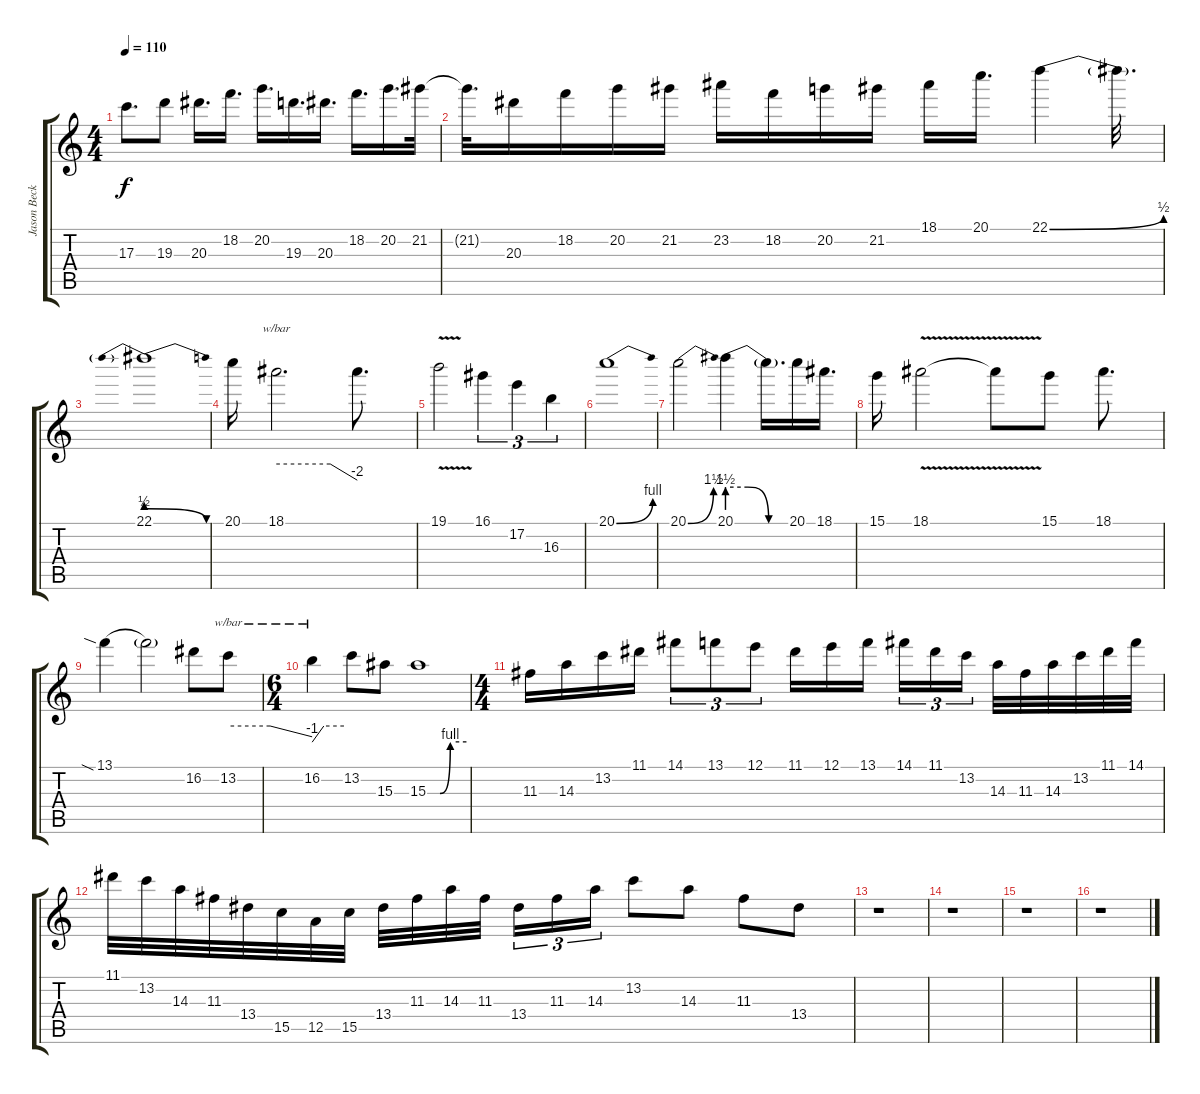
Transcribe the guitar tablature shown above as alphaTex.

\track ("Jason Becker" "Jason Beck") {instrument distortionguitar}
\staff {score tabs}
\tuning (E4 B3 G3 D3 A2 E2) {hide}
\ts (4 4)
\tempo 110
\clef g2
\ks c
17.3.8{d dy f} 19.3.8 20.3.16{d} 18.2.16{d} 20.2.16{d} 19.3.16{d} 20.3.16{d} 18.2.16{d} 20.2.16{d} 21.2.32 |
21.2{t}.32{d} 20.3.16 18.2.16 20.2.16 21.2.16 23.2.16 18.2.16 20.2.16 21.2.16 18.1.16 20.1.16{d} 22.1{be (bend 0 0 60 2)}.4 22.1{t}.32{d} |
22.1{be (prebendrelease 0 2 60 0)}.1 |
20.1.16 18.1.2{d tbe (custom default 0 0 40 0 60 -8)} 18.1{t}.8{d} |
19.1{v}.2 16.1.4{tu (3 2)} 17.2.4{tu (3 2)} 16.3.4{tu (3 2)} |
20.1{be (bend 0 0 60 4)}.1 |
20.1{be (bend 0 0 60 6)}.2 20.1{be (custom 0 6 20 6 40 0 60 0)}.4 20.1{t}.16{d} 20.1.16 18.1.16{d} |
15.1.16 18.1{v}.2 18.1{t}.8 15.1.8 18.1.8{d} |
13.1{be (hold 0 0 60 0) sia}.4 13.1{t}.2 16.2.8 13.2.8{tbe (custom default 0 0 30 0 60 -4)} |
\ts (6 4)
16.2.4{tbe (custom default 0 -8 22 0 60 0)} 13.2.8 15.3.8 15.3{be (custom 0 0 19 0 35 4 60 4)}.1 |
\ts (4 4)
11.3.16 14.3.16 13.2.16 11.1.16 14.1.8{tu (3 2)} 13.1.8{tu (3 2)} 12.1.8{tu (3 2)} 11.1.16 12.1.16 13.1.16{beam splitsecondary} 14.1.16{tu (3 2)} 11.1.16{tu (3 2)} 13.2.16{tu (3 2) beam splitsecondary} 14.3.32 11.3.32 14.3.32 13.2.32 11.1.32 14.1.32 |
11.1.32 13.2.32 14.3.32 11.3.32 13.4.32 15.5.32 12.5.32 15.5.32 13.4.32 11.3.32 14.3.32 11.3.32{beam splitsecondary} 13.4.16{tu (3 2)} 11.3.16{tu (3 2)} 14.3.16{tu (3 2)} 13.2.8 14.3.8 11.3.8 13.4.8 |
r.1 |
r.1 |
r.1 |
r.1
